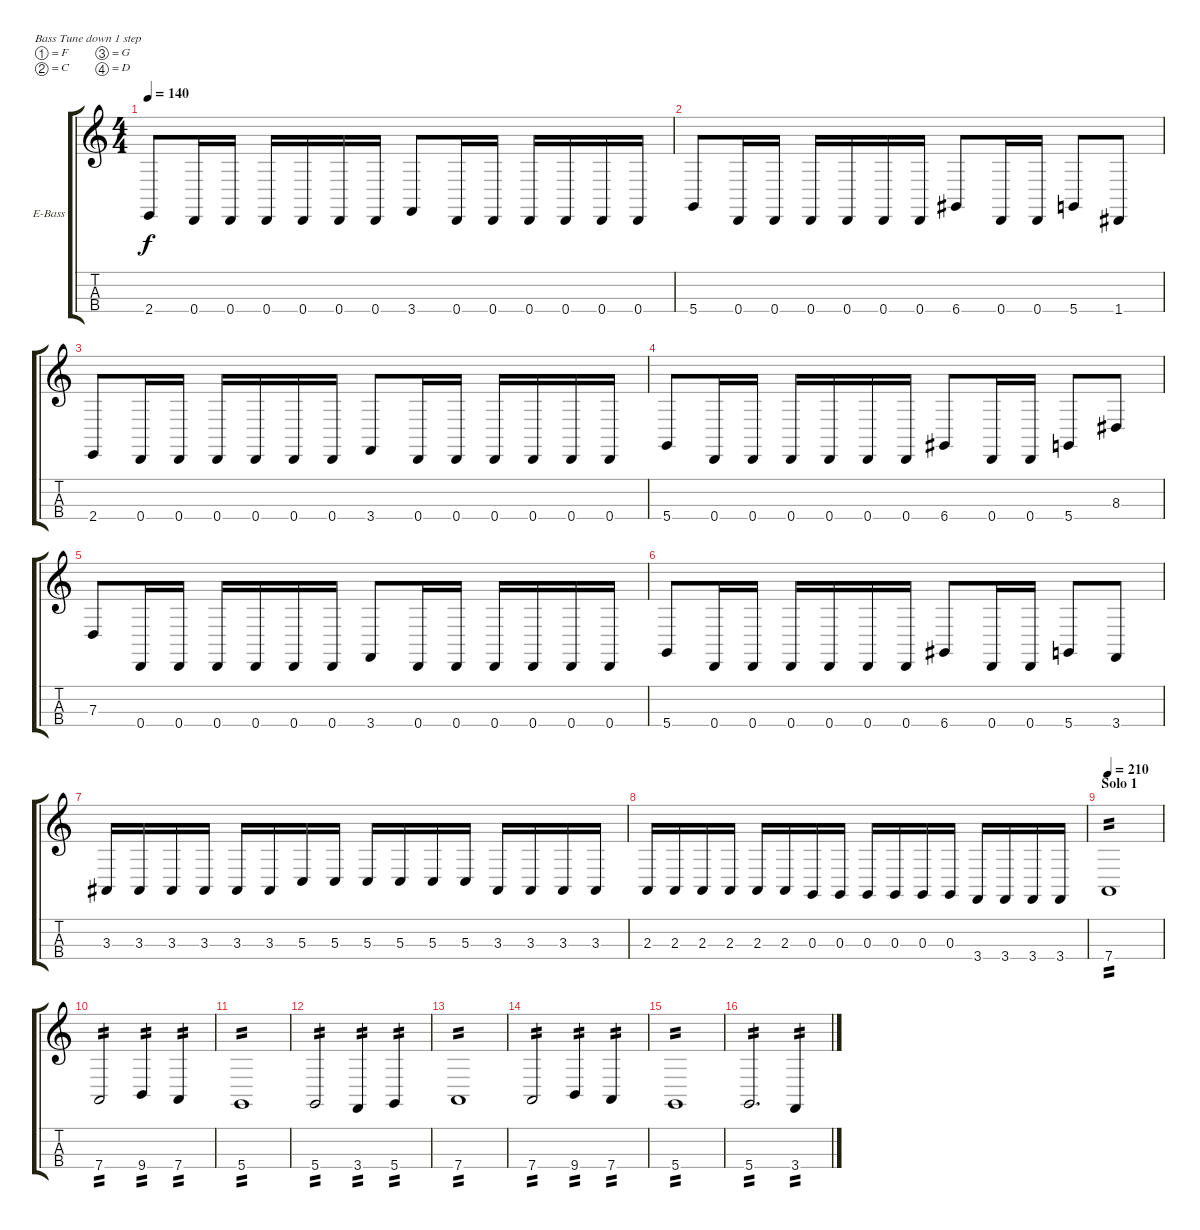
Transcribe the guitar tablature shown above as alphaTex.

\defaultSystemsLayout 4
\bracketExtendMode groupsimilarinstruments
\firstSystemTrackNameOrientation horizontal
\otherSystemsTrackNameOrientation horizontal
\track ("Christian" "E-Bass") {instrument electricbassfinger}
\staff {score tabs}
\tuning (F2 C2 G1 D1)
\ts (4 4)
\tempo 140
\clef g2
\scale
0.5
\ks c
2.4.8{dy f} 0.4.16 0.4.16 0.4.16 0.4.16 0.4.16 0.4.16 3.4.8 0.4.16 0.4.16 0.4.16 0.4.16 0.4.16 0.4.16 |
\scale
0.5 5.4.8 0.4.16 0.4.16 0.4.16 0.4.16 0.4.16 0.4.16 6.4.8 0.4.16 0.4.16 5.4.8 1.4.8 |
\scale
0.5 2.4.8 0.4.16 0.4.16 0.4.16 0.4.16 0.4.16 0.4.16 3.4.8 0.4.16 0.4.16 0.4.16 0.4.16 0.4.16 0.4.16 |
\scale
0.5 5.4.8 0.4.16 0.4.16 0.4.16 0.4.16 0.4.16 0.4.16 6.4.8 0.4.16 0.4.16 5.4.8 8.3.8 |
\scale
0.5 7.3.8 0.4.16 0.4.16 0.4.16 0.4.16 0.4.16 0.4.16 3.4.8 0.4.16 0.4.16 0.4.16 0.4.16 0.4.16 0.4.16 |
\scale
0.5 5.4.8 0.4.16 0.4.16 0.4.16 0.4.16 0.4.16 0.4.16 6.4.8 0.4.16 0.4.16 5.4.8 3.4.8 |
\scale
0.5 3.3.16 3.3.16 3.3.16 3.3.16 3.3.16 3.3.16 5.3.16 5.3.16 5.3.16 5.3.16 5.3.16 5.3.16 3.3.16 3.3.16 3.3.16 3.3.16 |
\scale
0.5 2.3.16 2.3.16 2.3.16 2.3.16 2.3.16 2.3.16 0.3.16 0.3.16 0.3.16 0.3.16 0.3.16 0.3.16 3.4.16 3.4.16 3.4.16 3.4.16 |
\section ("" "Solo 1")
\tempo 210
\scale
0.5 7.4.1{tp 2} |
\scale
0.5 7.4.2{tp 2} 9.4.4{tp 2} 7.4.4{tp 2} |
\scale
0.5 5.4.1{tp 2} |
\scale
0.5 5.4.2{tp 2} 3.4.4{tp 2} 5.4.4{tp 2} |
\scale
0.5 7.4.1{tp 2} |
\scale
0.5 7.4.2{tp 2} 9.4.4{tp 2} 7.4.4{tp 2} |
\scale
0.5 5.4.1{tp 2} |
\scale
0.5 5.4.2{d tp 2} 3.4.4{tp 2}
